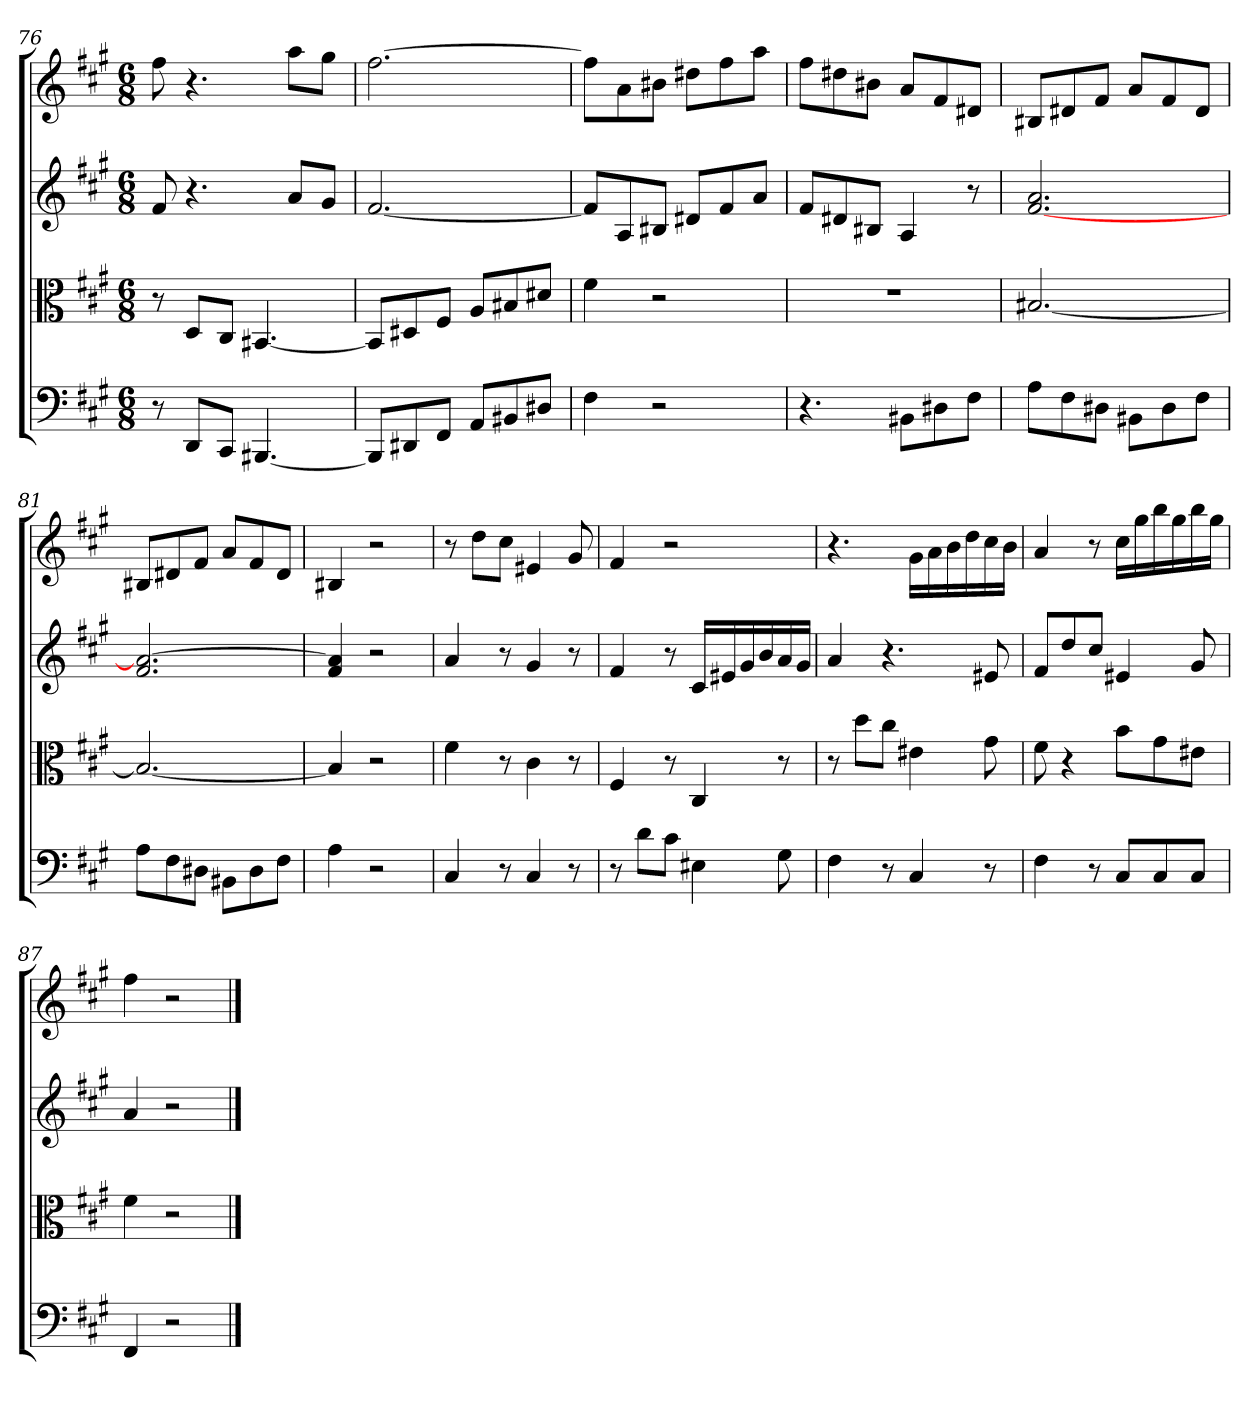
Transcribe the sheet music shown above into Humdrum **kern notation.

**kern	**kern	**kern	**kern
*part4	*part3	*part2	*part1
*staff4	*staff3	*staff2	*staff1
*clefF4	*clefC3	*	*
*k[f#c#g#]	*k[f#c#g#]	*k[f#c#g#]	*k[f#c#g#]
*f#:	*f#:	*f#:	*f#:
*M6/8	*M6/8	*M6/8	*M6/8
=76	=76	=76	=76
8r	8r	8f#	8ff#
8DD/L	8D/L	4.r	4.r
8CC#/J	8C#/J	.	.
[4.BBB#X	[4.BB#X	.	.
.	.	8aL	8aaL
.	.	8g#J	8gg#J
=77	=77	=77	=77
8BBB#/L]	8BB#/L]	[2.f#	[2.ff#
8DD#X/	8D#X/	.	.
8FF#/J	8F#/J	.	.
8AA/L	8A/L	.	.
8BB#X/	8B#X/	.	.
8D#X/J	8d#X/J	.	.
=78	=78	=78	=78
4F#	4f#	8f#L]	8ff#L]
.	.	8A	8a
2r	2r	8B#XJ	8b#XJ
.	.	8d#XL	8dd#XL
.	.	8f#	8ff#
.	.	8aJ	8aaJ
=79	=79	=79	=79
4.r	2.r	8f#L	8ff#L
.	.	8d#X	8dd#X
.	.	8B#XJ	8b#XJ
8BB#X\L	.	4A	8aL
8D#X\	.	.	8f#
8F#\J	.	8r	8d#XJ
=80	=80	=80	=80
8A\L	[2.B#X	[2.f# 2.a	8B#XL
8F#\	.	.	8d#X
8D#X\J	.	.	8f#J
8BB#X\L	.	.	8aL
8D#\	.	.	8f#
8F#\J	.	.	8d#J
=81	=81	=81	=81
8A\L	2.B#_	2.f# 2.a_	8B#XL
8F#\	.	.	8d#X
8D#X\J	.	.	8f#J
8BB#X\L	.	.	8aL
8D#\	.	.	8f#
8F#\J	.	.	8d#J
=82	=82	=82	=82
4A	4B#]	4f# 4a]	4B#X
2r	2r	2r	2r
=83	=83	=83	=83
4C#	4f#	4a	8r
.	.	.	8ddL
8r	8r	8r	8cc#J
4C#	4c#	4g#	4e#X
8r	8r	8r	8g#
=84	=84	=84	=84
8r	4F#	4f#	4f#
8d\L	.	.	.
8c#\J	8r	8r	2r
4E#X	4C#	16c#LL	.
.	.	16e#X	.
.	.	16g#	.
.	.	16b	.
8G#	8r	16a	.
.	.	16g#JJ	.
=85	=85	=85	=85
4F#	8r	4a	4.r
.	8dd\L	.	.
8r	8cc#\J	4.r	.
4C#	4e#X	.	16g#LL
.	.	.	16a
.	.	.	16b
.	.	.	16dd
8r	8g#	8e#X	16cc#
.	.	.	16bJJ
=86	=86	=86	=86
4F#	8f#	8f#L	4a
.	4r	8dd	.
8r	.	8cc#J	8r
8C#/L	8b\L	4e#X	16cc#LL
.	.	.	16gg#
8C#/	8g#\	.	16bb
.	.	.	16gg#
8C#/J	8e#X\J	8g#	16bb
.	.	.	16gg#JJ
=87	=87	=87	=87
4FF#	4f#	4a	4ff#
2r	2r	2r	2r
==	==	==	==
*-	*-	*-	*-
